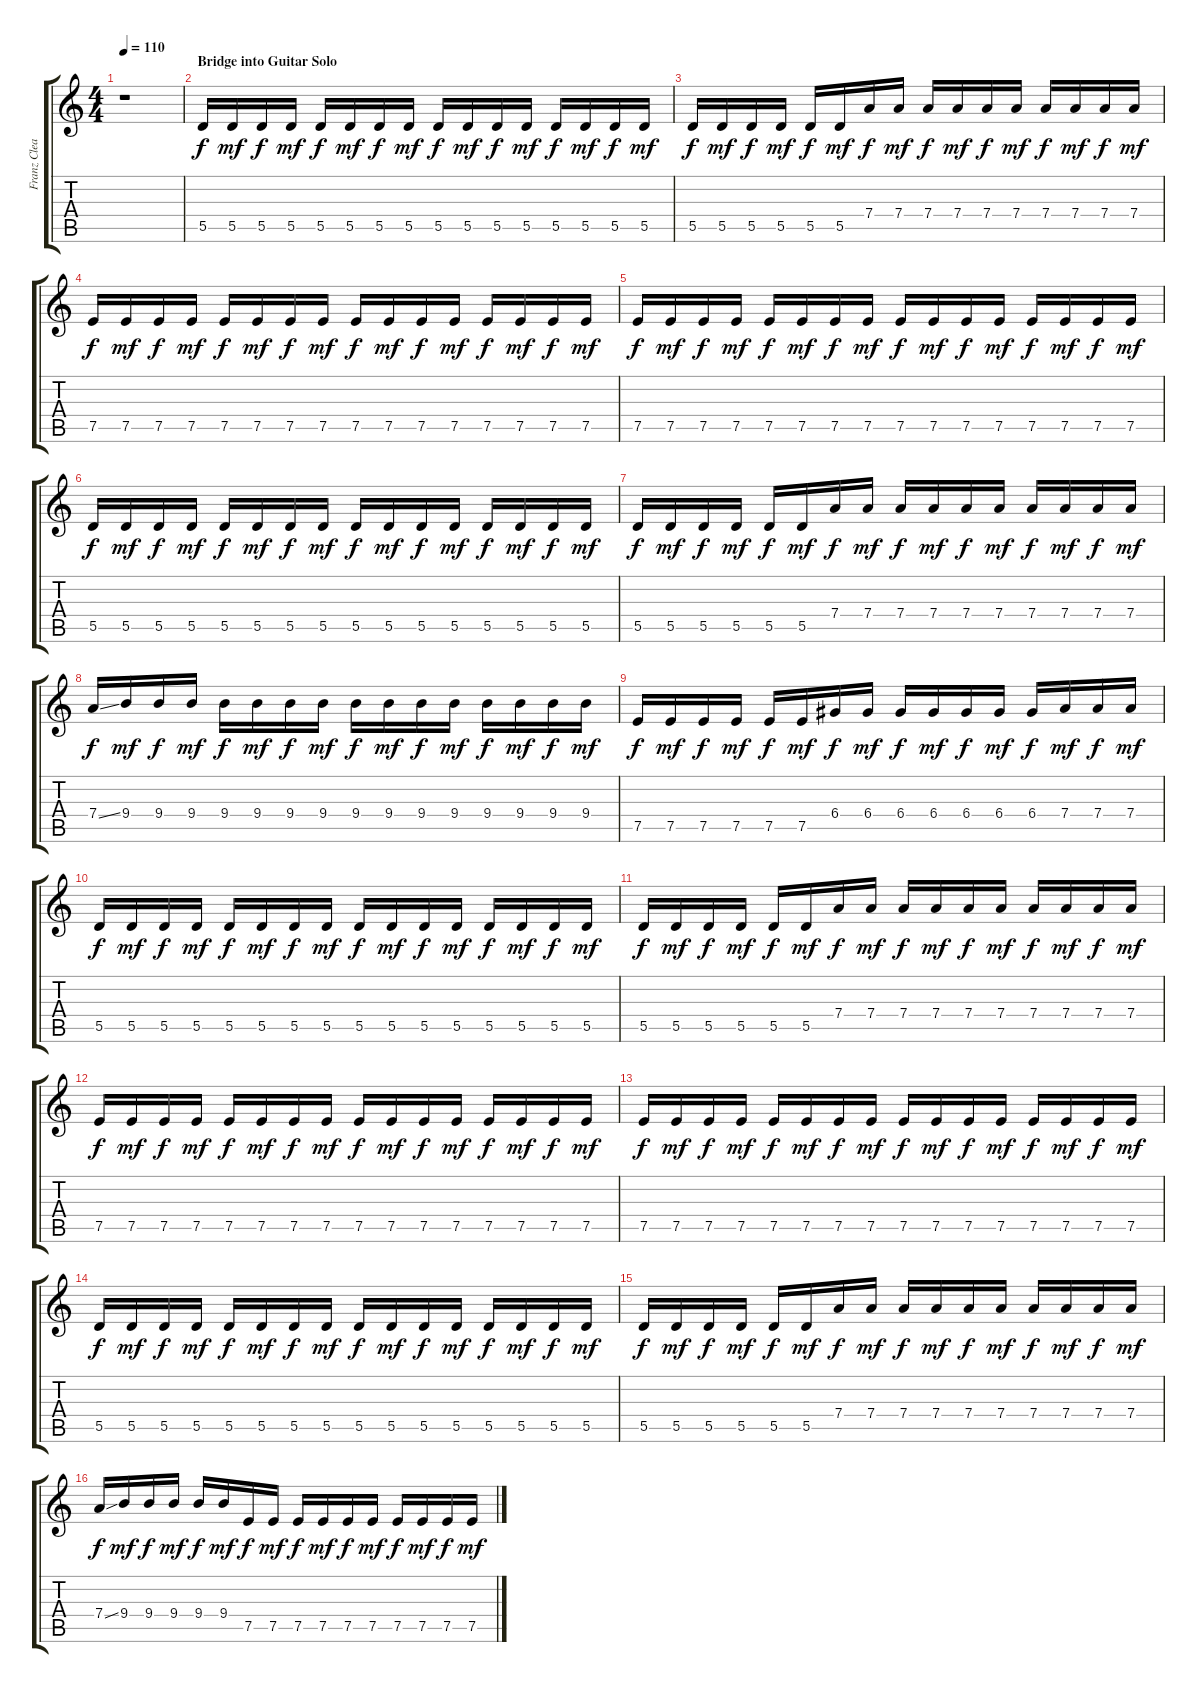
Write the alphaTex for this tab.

\track ("Franz Clean" "Franz Clea") {instrument electricguitarjazz}
\staff {score tabs}
\tuning (E4 B3 G3 D3 A2 D2) {hide}
\ts (4 4)
\tempo 110
\clef g2
\ks c
r.1{dy f} |
\section ("" "Bridge into Guitar Solo")
5.5.16 5.5.16{dy mf} 5.5.16{dy f} 5.5.16{dy mf} 5.5.16{dy f} 5.5.16{dy mf} 5.5.16{dy f} 5.5.16{dy mf} 5.5.16{dy f} 5.5.16{dy mf} 5.5.16{dy f} 5.5.16{dy mf} 5.5.16{dy f} 5.5.16{dy mf} 5.5.16{dy f} 5.5.16{dy mf} |
5.5.16{dy f} 5.5.16{dy mf} 5.5.16{dy f} 5.5.16{dy mf} 5.5.16{dy f} 5.5.16{dy mf} 7.4.16{dy f} 7.4.16{dy mf} 7.4.16{dy f} 7.4.16{dy mf} 7.4.16{dy f} 7.4.16{dy mf} 7.4.16{dy f} 7.4.16{dy mf} 7.4.16{dy f} 7.4.16{dy mf} |
7.5.16{dy f} 7.5.16{dy mf} 7.5.16{dy f} 7.5.16{dy mf} 7.5.16{dy f} 7.5.16{dy mf} 7.5.16{dy f} 7.5.16{dy mf} 7.5.16{dy f} 7.5.16{dy mf} 7.5.16{dy f} 7.5.16{dy mf} 7.5.16{dy f} 7.5.16{dy mf} 7.5.16{dy f} 7.5.16{dy mf} |
7.5.16{dy f} 7.5.16{dy mf} 7.5.16{dy f} 7.5.16{dy mf} 7.5.16{dy f} 7.5.16{dy mf} 7.5.16{dy f} 7.5.16{dy mf} 7.5.16{dy f} 7.5.16{dy mf} 7.5.16{dy f} 7.5.16{dy mf} 7.5.16{dy f} 7.5.16{dy mf} 7.5.16{dy f} 7.5.16{dy mf} |
5.5.16{dy f} 5.5.16{dy mf} 5.5.16{dy f} 5.5.16{dy mf} 5.5.16{dy f} 5.5.16{dy mf} 5.5.16{dy f} 5.5.16{dy mf} 5.5.16{dy f} 5.5.16{dy mf} 5.5.16{dy f} 5.5.16{dy mf} 5.5.16{dy f} 5.5.16{dy mf} 5.5.16{dy f} 5.5.16{dy mf} |
5.5.16{dy f} 5.5.16{dy mf} 5.5.16{dy f} 5.5.16{dy mf} 5.5.16{dy f} 5.5.16{dy mf} 7.4.16{dy f} 7.4.16{dy mf} 7.4.16{dy f} 7.4.16{dy mf} 7.4.16{dy f} 7.4.16{dy mf} 7.4.16{dy f} 7.4.16{dy mf} 7.4.16{dy f} 7.4.16{dy mf} |
7.4{ss}.16{dy f} 9.4.16{dy mf} 9.4.16{dy f} 9.4.16{dy mf} 9.4.16{dy f} 9.4.16{dy mf} 9.4.16{dy f} 9.4.16{dy mf} 9.4.16{dy f} 9.4.16{dy mf} 9.4.16{dy f} 9.4.16{dy mf} 9.4.16{dy f} 9.4.16{dy mf} 9.4.16{dy f} 9.4.16{dy mf} |
7.5.16{dy f} 7.5.16{dy mf} 7.5.16{dy f} 7.5.16{dy mf} 7.5.16{dy f} 7.5.16{dy mf} 6.4.16{dy f} 6.4.16{dy mf} 6.4.16{dy f} 6.4.16{dy mf} 6.4.16{dy f} 6.4.16{dy mf} 6.4.16{dy f} 7.4.16{dy mf} 7.4.16{dy f} 7.4.16{dy mf} |
5.5.16{dy f} 5.5.16{dy mf} 5.5.16{dy f} 5.5.16{dy mf} 5.5.16{dy f} 5.5.16{dy mf} 5.5.16{dy f} 5.5.16{dy mf} 5.5.16{dy f} 5.5.16{dy mf} 5.5.16{dy f} 5.5.16{dy mf} 5.5.16{dy f} 5.5.16{dy mf} 5.5.16{dy f} 5.5.16{dy mf} |
5.5.16{dy f} 5.5.16{dy mf} 5.5.16{dy f} 5.5.16{dy mf} 5.5.16{dy f} 5.5.16{dy mf} 7.4.16{dy f} 7.4.16{dy mf} 7.4.16{dy f} 7.4.16{dy mf} 7.4.16{dy f} 7.4.16{dy mf} 7.4.16{dy f} 7.4.16{dy mf} 7.4.16{dy f} 7.4.16{dy mf} |
7.5.16{dy f} 7.5.16{dy mf} 7.5.16{dy f} 7.5.16{dy mf} 7.5.16{dy f} 7.5.16{dy mf} 7.5.16{dy f} 7.5.16{dy mf} 7.5.16{dy f} 7.5.16{dy mf} 7.5.16{dy f} 7.5.16{dy mf} 7.5.16{dy f} 7.5.16{dy mf} 7.5.16{dy f} 7.5.16{dy mf} |
7.5.16{dy f} 7.5.16{dy mf} 7.5.16{dy f} 7.5.16{dy mf} 7.5.16{dy f} 7.5.16{dy mf} 7.5.16{dy f} 7.5.16{dy mf} 7.5.16{dy f} 7.5.16{dy mf} 7.5.16{dy f} 7.5.16{dy mf} 7.5.16{dy f} 7.5.16{dy mf} 7.5.16{dy f} 7.5.16{dy mf} |
5.5.16{dy f} 5.5.16{dy mf} 5.5.16{dy f} 5.5.16{dy mf} 5.5.16{dy f} 5.5.16{dy mf} 5.5.16{dy f} 5.5.16{dy mf} 5.5.16{dy f} 5.5.16{dy mf} 5.5.16{dy f} 5.5.16{dy mf} 5.5.16{dy f} 5.5.16{dy mf} 5.5.16{dy f} 5.5.16{dy mf} |
5.5.16{dy f} 5.5.16{dy mf} 5.5.16{dy f} 5.5.16{dy mf} 5.5.16{dy f} 5.5.16{dy mf} 7.4.16{dy f} 7.4.16{dy mf} 7.4.16{dy f} 7.4.16{dy mf} 7.4.16{dy f} 7.4.16{dy mf} 7.4.16{dy f} 7.4.16{dy mf} 7.4.16{dy f} 7.4.16{dy mf} |
7.4{ss}.16{dy f} 9.4.16{dy mf} 9.4.16{dy f} 9.4.16{dy mf} 9.4.16{dy f} 9.4.16{dy mf} 7.5.16{dy f} 7.5.16{dy mf} 7.5.16{dy f} 7.5.16{dy mf} 7.5.16{dy f} 7.5.16{dy mf} 7.5.16{dy f} 7.5.16{dy mf} 7.5.16{dy f} 7.5.16{dy mf}
